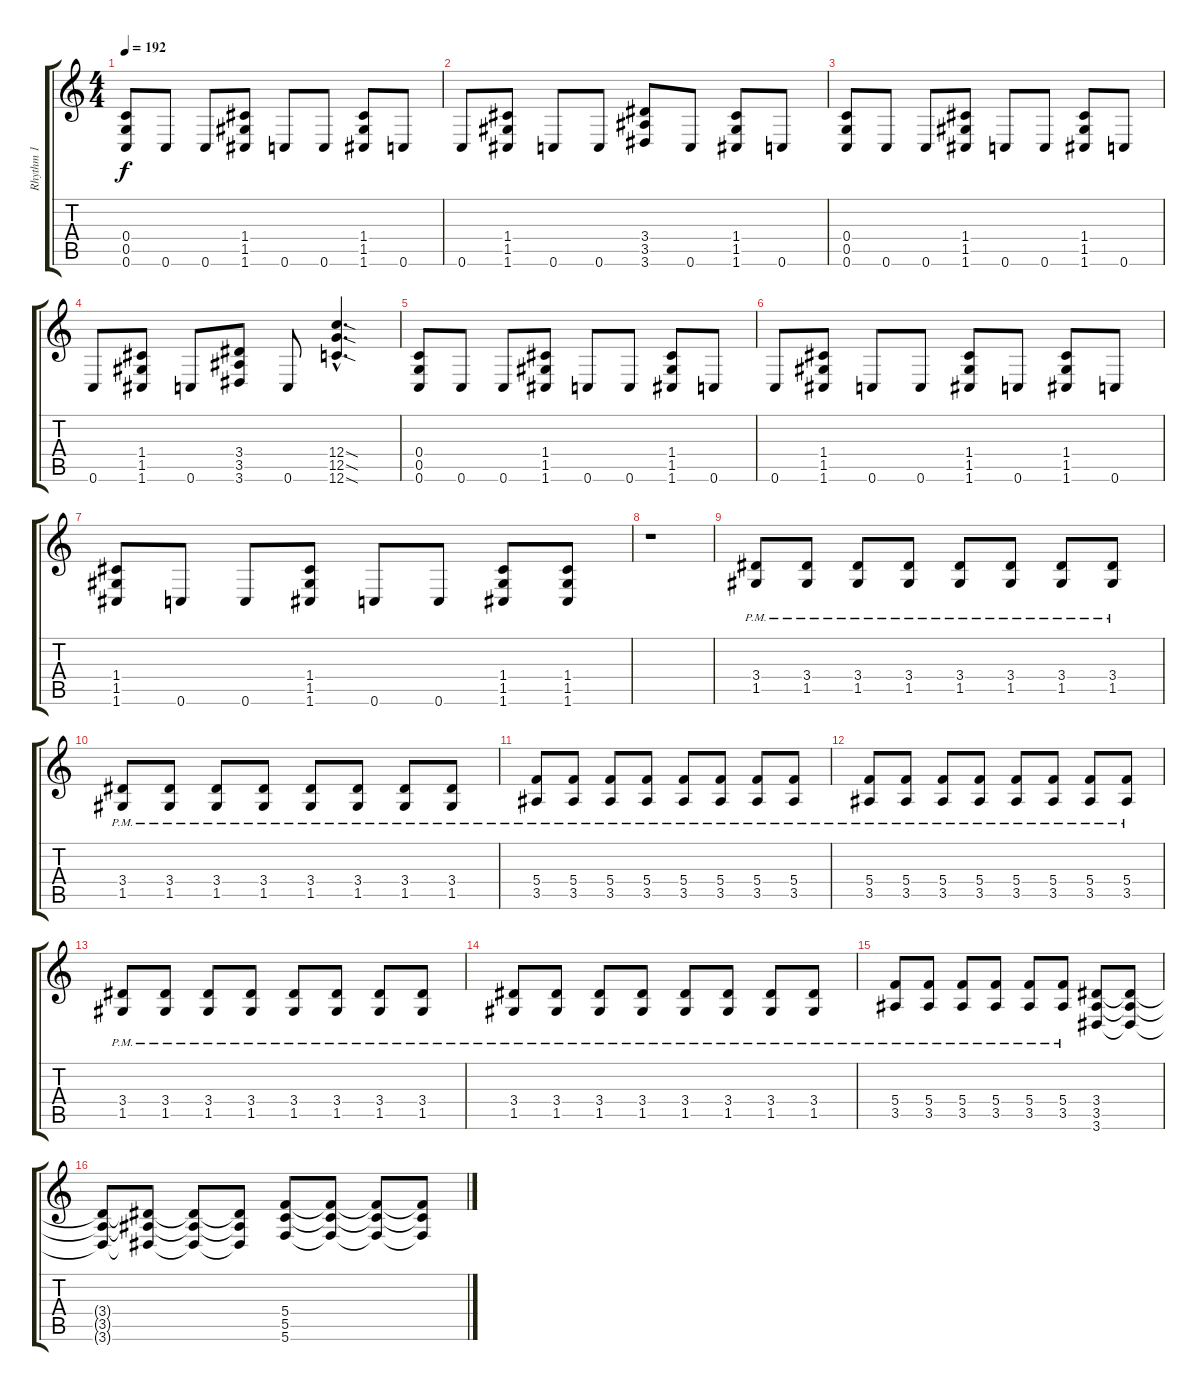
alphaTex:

\track ("Rhythm 1" "Rhythm 1") {instrument overdrivenguitar}
\staff {score tabs}
\tuning (D4 A3 F3 C3 G2 C2) {hide}
\ts (4 4)
\tempo 192
\clef g2
\ks c
(0.4 0.5 0.6).8{dy f} 0.6.8 0.6.8 (1.4 1.5 1.6).8 0.6.8 0.6.8 (1.4 1.5 1.6).8 0.6.8 |
0.6.8 (1.4 1.5 1.6).8 0.6.8 0.6.8 (3.4 3.5 3.6).8 0.6.8 (1.4 1.5 1.6).8 0.6.8 |
(0.4 0.5 0.6).8 0.6.8 0.6.8 (1.4 1.5 1.6).8 0.6.8 0.6.8 (1.4 1.5 1.6).8 0.6.8 |
0.6.8 (1.4 1.5 1.6).8 0.6.8 (3.4 3.5 3.6).8 0.6.8 (12.4{sod hac} 12.5{sod hac} 12.6{sod hac}).4{d} |
(0.4 0.5 0.6).8 0.6.8 0.6.8 (1.4 1.5 1.6).8 0.6.8 0.6.8 (1.4 1.5 1.6).8 0.6.8 |
0.6.8 (1.4 1.5 1.6).8 0.6.8 0.6.8 (1.4 1.5 1.6).8 0.6.8 (1.4 1.5 1.6).8 0.6.8 |
(1.4 1.5 1.6).8 0.6.8 0.6.8 (1.4 1.5 1.6).8 0.6.8 0.6.8 (1.4 1.5 1.6).8 (1.4 1.5 1.6).8 |
r.1 |
(3.4{pm} 1.5{pm}).8 (3.4{pm} 1.5{pm}).8 (3.4{pm} 1.5{pm}).8 (3.4{pm} 1.5{pm}).8 (3.4{pm} 1.5{pm}).8 (3.4{pm} 1.5{pm}).8 (3.4{pm} 1.5{pm}).8 (3.4{pm} 1.5{pm}).8 |
(3.4{pm} 1.5{pm}).8 (3.4{pm} 1.5{pm}).8 (3.4{pm} 1.5{pm}).8 (3.4{pm} 1.5{pm}).8 (3.4{pm} 1.5{pm}).8 (3.4{pm} 1.5{pm}).8 (3.4{pm} 1.5{pm}).8 (3.4{pm} 1.5{pm}).8 |
(5.4{pm} 3.5{pm}).8 (5.4{pm} 3.5{pm}).8 (5.4{pm} 3.5{pm}).8 (5.4{pm} 3.5{pm}).8 (5.4{pm} 3.5{pm}).8 (5.4{pm} 3.5{pm}).8 (5.4{pm} 3.5{pm}).8 (5.4{pm} 3.5{pm}).8 |
(5.4{pm} 3.5{pm}).8 (5.4{pm} 3.5{pm}).8 (5.4{pm} 3.5{pm}).8 (5.4{pm} 3.5{pm}).8 (5.4{pm} 3.5{pm}).8 (5.4{pm} 3.5{pm}).8 (5.4{pm} 3.5{pm}).8 (5.4{pm} 3.5{pm}).8 |
(3.4{pm} 1.5{pm}).8 (3.4{pm} 1.5{pm}).8 (3.4{pm} 1.5{pm}).8 (3.4{pm} 1.5{pm}).8 (3.4{pm} 1.5{pm}).8 (3.4{pm} 1.5{pm}).8 (3.4{pm} 1.5{pm}).8 (3.4{pm} 1.5{pm}).8 |
(3.4{pm} 1.5{pm}).8 (3.4{pm} 1.5{pm}).8 (3.4{pm} 1.5{pm}).8 (3.4{pm} 1.5{pm}).8 (3.4{pm} 1.5{pm}).8 (3.4{pm} 1.5{pm}).8 (3.4{pm} 1.5{pm}).8 (3.4{pm} 1.5{pm}).8 |
(5.4{pm} 3.5{pm}).8 (5.4{pm} 3.5{pm}).8 (5.4{pm} 3.5{pm}).8 (5.4{pm} 3.5{pm}).8 (5.4{pm} 3.5{pm}).8 (5.4{pm} 3.5{pm}).8 (3.4 3.5 3.6).8 (3.4{t} 3.5{t} 3.6{t}).8 |
(3.4{t} 3.5{t} 3.6{t}).8 (3.4{t} 3.5{t} 3.6{t}).8 (3.4{t} 3.5{t} 3.6{t}).8 (3.4{t} 3.5{t} 3.6{t}).8 (5.4 5.5 5.6).8 (5.4{t} 5.5{t} 5.6{t}).8 (5.4{t} 5.5{t} 5.6{t}).8 (5.4{t} 5.5{t} 5.6{t}).8
